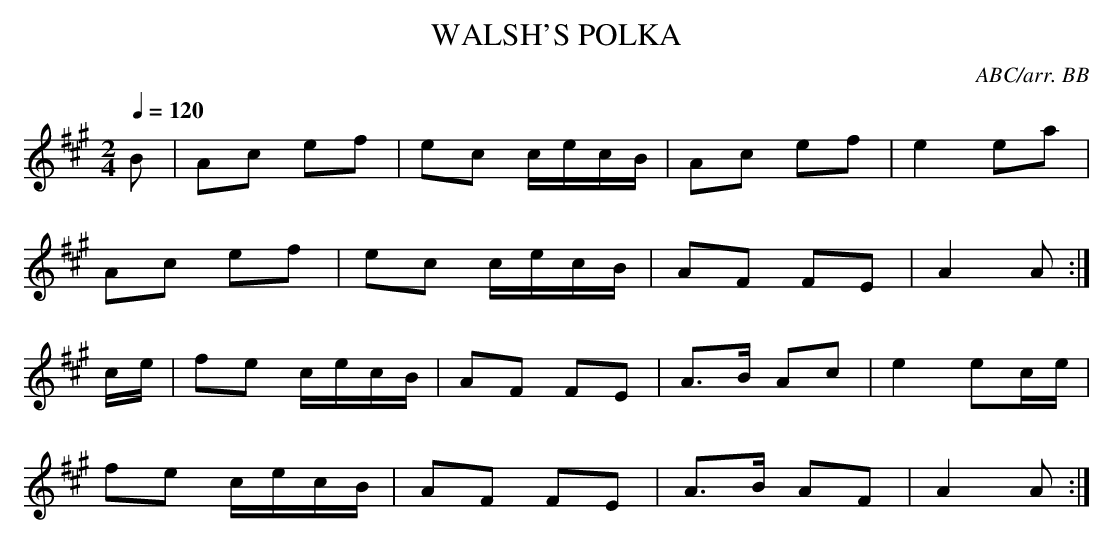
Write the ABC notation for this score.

X:1
T:WALSH'S POLKA
C:ABC/arr. BB
Q:1/4=120
L:1/8
M:2/4
K:A
B|Ac ef|ec c/e/c/B/|Ac ef|e2 ea|
Ac ef|ec c/e/c/B/|AF FE|A2 A :|
c/e/|fe c/e/c/B/|AF FE|A>B Ac|e2 ec/e/|
fe c/e/c/B/|AF FE|A>B AF|A2 A :|
